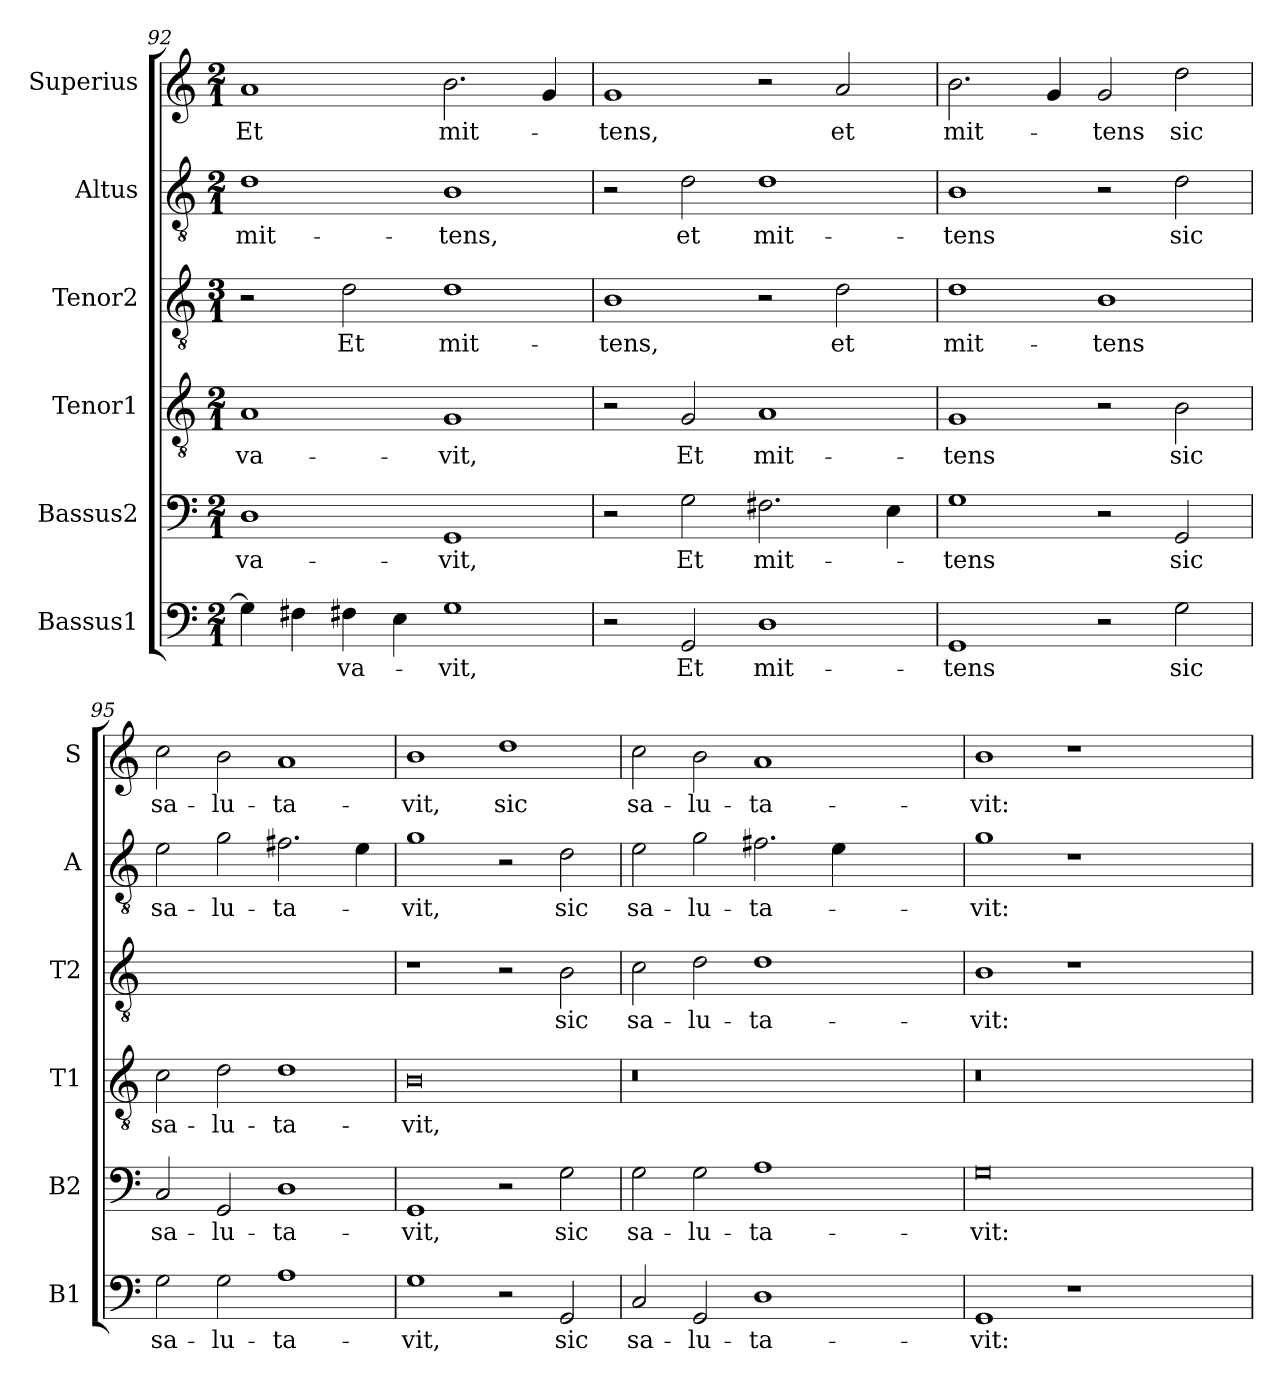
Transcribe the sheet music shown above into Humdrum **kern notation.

**kern	**text	**kern	**text	**kern	**text	**kern	**text	**kern	**text	**kern	**text
*part6	*part6	*part5	*part5	*part4	*part4	*part3	*part3	*part2	*part2	*part1	*part1
*staff6	*staff6	*staff5	*staff5	*staff4	*staff4	*staff3	*staff3	*staff2	*staff2	*staff1	*staff1
*I"Bassus1	*	*I"Bassus2	*	*I"Tenor1	*	*I"Tenor2	*	*I"Altus	*	*I"Superius	*
*I'B1	*	*I'B2	*	*I'T1	*	*I'T2	*	*I'A	*	*I'S	*
*clefF4	*	*clefF4	*	*clefGv2	*	*clefGv2	*	*clefGv2	*	*clefG2	*
*k[]	*	*k[]	*	*k[]	*	*k[]	*	*k[]	*	*k[]	*
*M2/1	*	*M2/1	*	*M2/1	*	*M3/1	*	*M2/1	*	*M2/1	*
=92	=92	=92	=92	=92	=92	=92	=92	=92	=92	=92	=92
4G\]	.	1D	-va-	1A	-va-	2r	.	1d	mit-	1a	Et
4F#X\	.	.	.	.	.	.	.	.	.	.	.
4F#X\	-va-	.	.	.	.	2d\	Et	.	.	.	.
4E\	.	.	.	.	.	.	.	.	.	.	.
1G	-vit,	1GG	-vit,	1G	-vit,	1d	mit-	1B	-tens,	2.b\	mit-
.	.	.	.	.	.	.	.	.	.	4g/	.
=93	=93	=93	=93	=93	=93	=93	=93	=93	=93	=93	=93
2r	.	2r	.	2r	.	1B	-tens,	2r	.	1g	-tens,
2GG/	Et	2G\	Et	2G/	Et	.	.	2d\	et	.	.
1D	mit-	2.F#X\	mit-	1A	mit-	2r	.	1d	mit-	2r	.
.	.	.	.	.	.	2d\	et	.	.	2a/	et
.	.	4E\	.	.	.	.	.	.	.	.	.
=94	=94	=94	=94	=94	=94	=94	=94	=94	=94	=94	=94
1GG	-tens	1G	-tens	1G	-tens	1d	mit-	1B	-tens	2.b\	mit-
.	.	.	.	.	.	.	.	.	.	4g/	.
2r	.	2r	.	2r	.	1B	-tens	2r	.	2g/	-tens
2G\	sic	2GG/	sic	2B\	sic	.	.	2d\	sic	2dd\	sic
=95	=95	=95	=95	=95	=95	=95	=95	=95	=95	=95	=95
2G\	sa-	2C/	sa-	2c\	sa-	0ryy	.	2e\	sa-	2cc\	sa-
2G\	-lu-	2GG/	-lu-	2d\	-lu-	.	.	2g\	-lu-	2b\	-lu-
1A	-ta-	1D	-ta-	1d	-ta-	.	.	2.f#X\	-ta-	1a	-ta-
.	.	.	.	.	.	.	.	4e\	.	.	.
=96	=96	=96	=96	=96	=96	=96	=96	=96	=96	=96	=96
1G	-vit,	1GG	-vit,	0B	-vit,	1r	.	1g	-vit,	1b	-vit,
2r	.	2r	.	.	.	2r	.	2r	.	1dd	sic
2GG/	sic	2G\	sic	.	.	2B\	sic	2d\	sic	.	.
=97	=97	=97	=97	=97	=97	=97	=97	=97	=97	=97	=97
2C/	sa-	2G\	sa-	0.r	.	2c\	sa-	2e\	sa-	2cc\	sa-
2GG/	-lu-	2G\	-lu-	.	.	2d\	-lu-	2g\	-lu-	2b\	-lu-
1D	-ta-	1A	-ta-	.	.	1d	-ta-	2.f#X\	-ta-	1a	-ta-
.	.	.	.	.	.	.	.	4e\	.	.	.
1ryy	.	1ryy	.	.	.	1ryy	.	1ryy	.	1ryy	.
=98	=98	=98	=98	=98	=98	=98	=98	=98	=98	=98	=98
1GG	-vit:	0G	-vit:	0.r	.	1B	-vit:	1g	-vit:	1b	-vit:
1r	.	.	.	.	.	1r	.	1r	.	1r	.
1ryy	.	1ryy	.	.	.	1ryy	.	1ryy	.	1ryy	.
=	=	=	=	=	=	=	=	=	=	=	=
*-	*-	*-	*-	*-	*-	*-	*-	*-	*-	*-	*-
